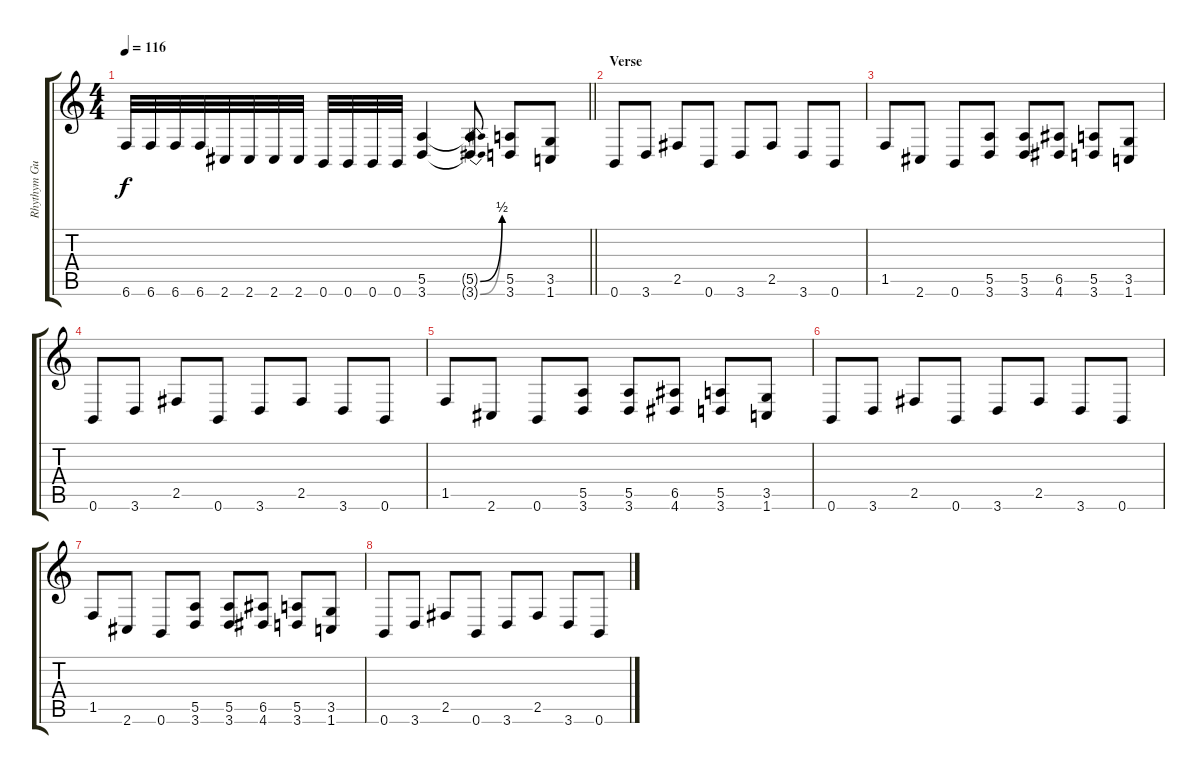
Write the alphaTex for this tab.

\track ("Rhythym Guitar I" "Rhythym Gu") {instrument distortionguitar}
\staff {score tabs}
\tuning (B3 Gb3 D3 A2 E2 B1) {hide}
\ts (4 4)
\tempo 116
\clef g2
\barLineRight lightlight
\ks c
6.6.32{dy f} 6.6.32 6.6.32 6.6.32 2.6.32 2.6.32 2.6.32 2.6.32 0.6.32 0.6.32 0.6.32 0.6.32 (5.5 3.6).4 (5.5{be (bend 0 0 60 2) t} 3.6{be (bend 0 0 60 2) t}).8 (5.5 3.6).8 (3.5 1.6).8 |
\section ("" "Verse")
0.6.8 3.6.8 2.5.8 0.6.8 3.6.8 2.5.8 3.6.8 0.6.8 |
1.5.8 2.6.8 0.6.8 (5.5 3.6).8 (5.5 3.6).8 (6.5 4.6).8 (5.5 3.6).8 (3.5 1.6).8 |
0.6.8 3.6.8 2.5.8 0.6.8 3.6.8 2.5.8 3.6.8 0.6.8 |
1.5.8 2.6.8 0.6.8 (5.5 3.6).8 (5.5 3.6).8 (6.5 4.6).8 (5.5 3.6).8 (3.5 1.6).8 |
0.6.8 3.6.8 2.5.8 0.6.8 3.6.8 2.5.8 3.6.8 0.6.8 |
1.5.8 2.6.8 0.6.8 (5.5 3.6).8 (5.5 3.6).8 (6.5 4.6).8 (5.5 3.6).8 (3.5 1.6).8 |
0.6.8 3.6.8 2.5.8 0.6.8 3.6.8 2.5.8 3.6.8 0.6.8
